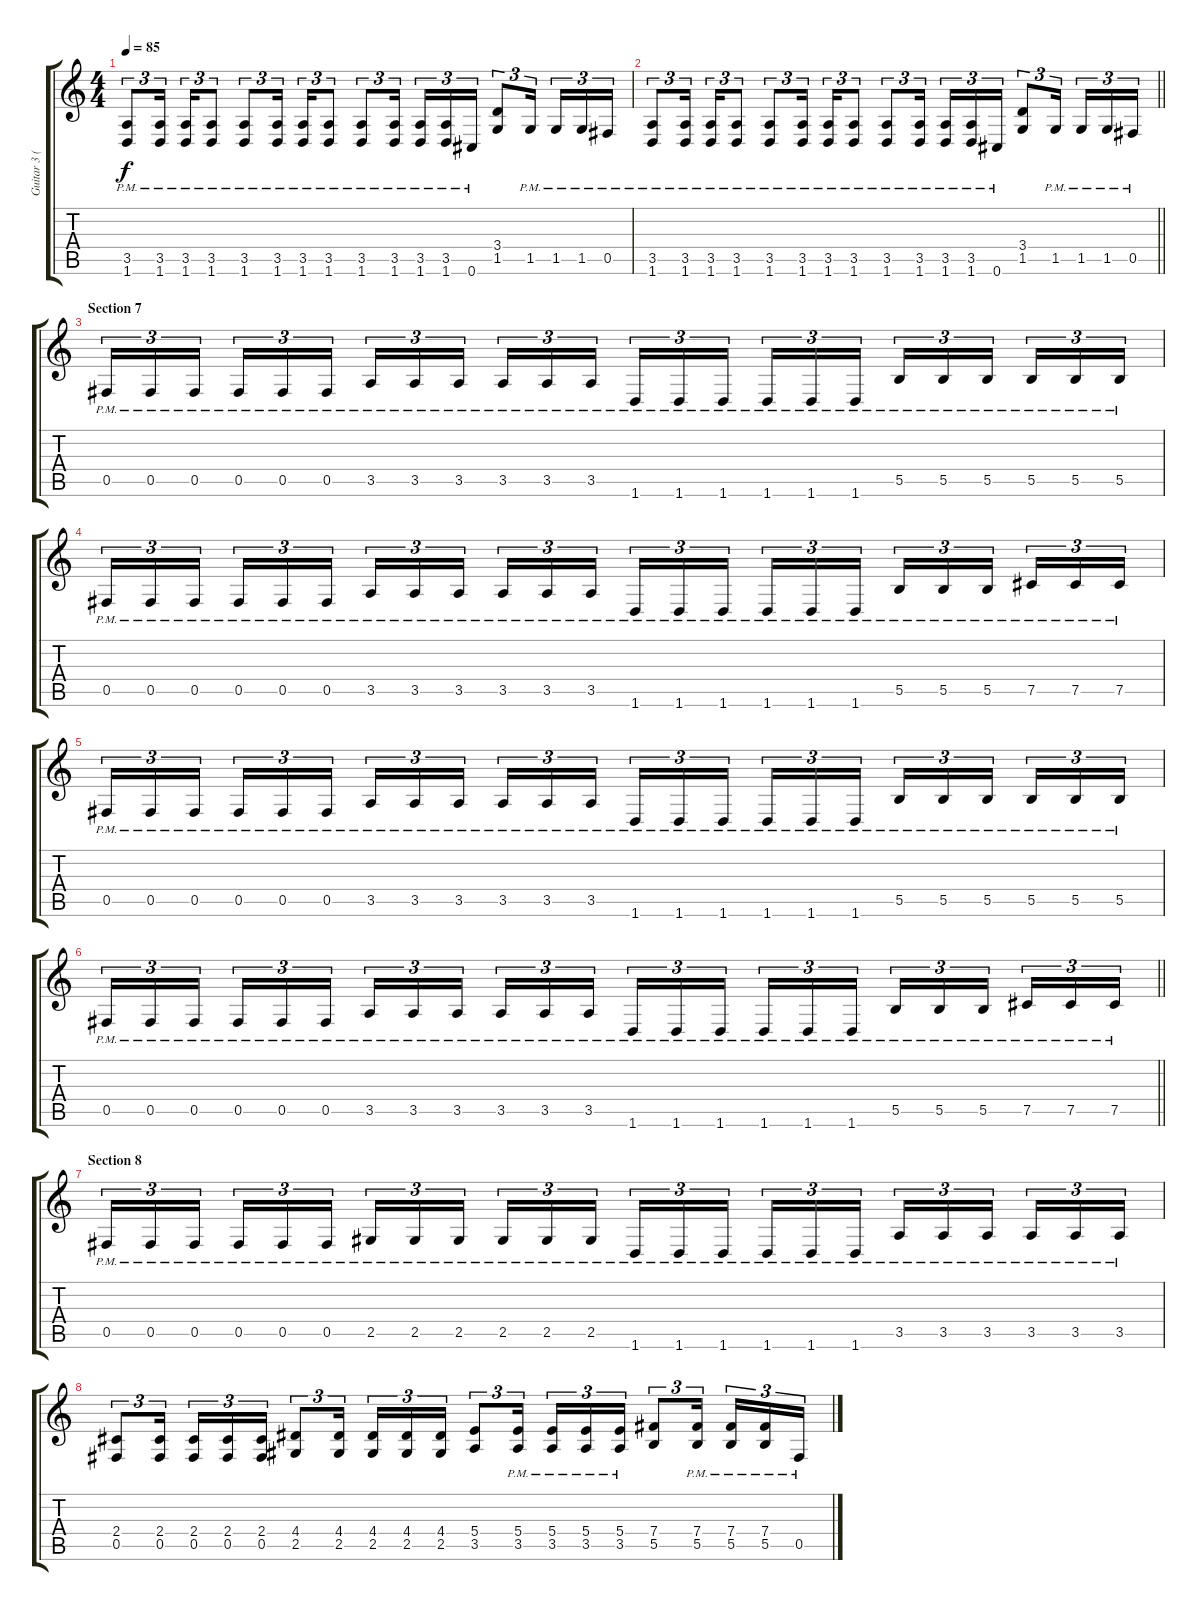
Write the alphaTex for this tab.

\track ("Guitar 3 (Distortion)" "Guitar 3 (") {instrument distortionguitar}
\staff {score tabs}
\tuning (Db4 Ab3 E3 B2 Gb2 Db2) {hide}
\ts (4 4)
\tempo 85
\clef g2
\ks c
(3.5{pm} 1.6{pm}).8{tu (3 2) dy f} (3.5{pm} 1.6{pm}).16{tu (3 2) beam splitsecondary} (3.5{pm} 1.6{pm}).16{tu (3 2)} (3.5{pm} 1.6{pm}).8{tu (3 2)} (3.5{pm} 1.6{pm}).8{tu (3 2)} (3.5{pm} 1.6{pm}).16{tu (3 2) beam splitsecondary} (3.5{pm} 1.6{pm}).16{tu (3 2)} (3.5{pm} 1.6{pm}).8{tu (3 2)} (3.5{pm} 1.6{pm}).8{tu (3 2)} (3.5{pm} 1.6{pm}).16{tu (3 2) beam splitsecondary} (3.5{pm} 1.6{pm}).16{tu (3 2)} (3.5{pm} 1.6{pm}).16{tu (3 2)} 0.6{pm}.16{tu (3 2)} (3.4 1.5).8{tu (3 2)} 1.5{pm}.16{tu (3 2) beam splitsecondary} 1.5{pm}.16{tu (3 2)} 1.5{pm}.16{tu (3 2)} 0.5{pm}.16{tu (3 2)} |
\barLineRight lightlight
(3.5{pm} 1.6{pm}).8{tu (3 2)} (3.5{pm} 1.6{pm}).16{tu (3 2) beam splitsecondary} (3.5{pm} 1.6{pm}).16{tu (3 2)} (3.5{pm} 1.6{pm}).8{tu (3 2)} (3.5{pm} 1.6{pm}).8{tu (3 2)} (3.5{pm} 1.6{pm}).16{tu (3 2) beam splitsecondary} (3.5{pm} 1.6{pm}).16{tu (3 2)} (3.5{pm} 1.6{pm}).8{tu (3 2)} (3.5{pm} 1.6{pm}).8{tu (3 2)} (3.5{pm} 1.6{pm}).16{tu (3 2) beam splitsecondary} (3.5{pm} 1.6{pm}).16{tu (3 2)} (3.5{pm} 1.6{pm}).16{tu (3 2)} 0.6{pm}.16{tu (3 2)} (3.4 1.5).8{tu (3 2)} 1.5{pm}.16{tu (3 2) beam splitsecondary} 1.5{pm}.16{tu (3 2)} 1.5{pm}.16{tu (3 2)} 0.5{pm}.16{tu (3 2)} |
\section ("" "Section 7")
0.5{pm}.16{tu (3 2)} 0.5{pm}.16{tu (3 2)} 0.5{pm}.16{tu (3 2) beam splitsecondary} 0.5{pm}.16{tu (3 2)} 0.5{pm}.16{tu (3 2)} 0.5{pm}.16{tu (3 2)} 3.5{pm}.16{tu (3 2)} 3.5{pm}.16{tu (3 2)} 3.5{pm}.16{tu (3 2) beam splitsecondary} 3.5{pm}.16{tu (3 2)} 3.5{pm}.16{tu (3 2)} 3.5{pm}.16{tu (3 2)} 1.6{pm}.16{tu (3 2)} 1.6{pm}.16{tu (3 2)} 1.6{pm}.16{tu (3 2) beam splitsecondary} 1.6{pm}.16{tu (3 2)} 1.6{pm}.16{tu (3 2)} 1.6{pm}.16{tu (3 2)} 5.5{pm}.16{tu (3 2)} 5.5{pm}.16{tu (3 2)} 5.5{pm}.16{tu (3 2) beam splitsecondary} 5.5{pm}.16{tu (3 2)} 5.5{pm}.16{tu (3 2)} 5.5{pm}.16{tu (3 2)} |
0.5{pm}.16{tu (3 2)} 0.5{pm}.16{tu (3 2)} 0.5{pm}.16{tu (3 2) beam splitsecondary} 0.5{pm}.16{tu (3 2)} 0.5{pm}.16{tu (3 2)} 0.5{pm}.16{tu (3 2)} 3.5{pm}.16{tu (3 2)} 3.5{pm}.16{tu (3 2)} 3.5{pm}.16{tu (3 2) beam splitsecondary} 3.5{pm}.16{tu (3 2)} 3.5{pm}.16{tu (3 2)} 3.5{pm}.16{tu (3 2)} 1.6{pm}.16{tu (3 2)} 1.6{pm}.16{tu (3 2)} 1.6{pm}.16{tu (3 2) beam splitsecondary} 1.6{pm}.16{tu (3 2)} 1.6{pm}.16{tu (3 2)} 1.6{pm}.16{tu (3 2)} 5.5{pm}.16{tu (3 2)} 5.5{pm}.16{tu (3 2)} 5.5{pm}.16{tu (3 2) beam splitsecondary} 7.5{pm}.16{tu (3 2)} 7.5{pm}.16{tu (3 2)} 7.5{pm}.16{tu (3 2)} |
0.5{pm}.16{tu (3 2)} 0.5{pm}.16{tu (3 2)} 0.5{pm}.16{tu (3 2) beam splitsecondary} 0.5{pm}.16{tu (3 2)} 0.5{pm}.16{tu (3 2)} 0.5{pm}.16{tu (3 2)} 3.5{pm}.16{tu (3 2)} 3.5{pm}.16{tu (3 2)} 3.5{pm}.16{tu (3 2) beam splitsecondary} 3.5{pm}.16{tu (3 2)} 3.5{pm}.16{tu (3 2)} 3.5{pm}.16{tu (3 2)} 1.6{pm}.16{tu (3 2)} 1.6{pm}.16{tu (3 2)} 1.6{pm}.16{tu (3 2) beam splitsecondary} 1.6{pm}.16{tu (3 2)} 1.6{pm}.16{tu (3 2)} 1.6{pm}.16{tu (3 2)} 5.5{pm}.16{tu (3 2)} 5.5{pm}.16{tu (3 2)} 5.5{pm}.16{tu (3 2) beam splitsecondary} 5.5{pm}.16{tu (3 2)} 5.5{pm}.16{tu (3 2)} 5.5{pm}.16{tu (3 2)} |
\barLineRight lightlight
0.5{pm}.16{tu (3 2)} 0.5{pm}.16{tu (3 2)} 0.5{pm}.16{tu (3 2) beam splitsecondary} 0.5{pm}.16{tu (3 2)} 0.5{pm}.16{tu (3 2)} 0.5{pm}.16{tu (3 2)} 3.5{pm}.16{tu (3 2)} 3.5{pm}.16{tu (3 2)} 3.5{pm}.16{tu (3 2) beam splitsecondary} 3.5{pm}.16{tu (3 2)} 3.5{pm}.16{tu (3 2)} 3.5{pm}.16{tu (3 2)} 1.6{pm}.16{tu (3 2)} 1.6{pm}.16{tu (3 2)} 1.6{pm}.16{tu (3 2) beam splitsecondary} 1.6{pm}.16{tu (3 2)} 1.6{pm}.16{tu (3 2)} 1.6{pm}.16{tu (3 2)} 5.5{pm}.16{tu (3 2)} 5.5{pm}.16{tu (3 2)} 5.5{pm}.16{tu (3 2) beam splitsecondary} 7.5{pm}.16{tu (3 2)} 7.5{pm}.16{tu (3 2)} 7.5{pm}.16{tu (3 2)} |
\section ("" "Section 8")
0.5{pm}.16{tu (3 2)} 0.5{pm}.16{tu (3 2)} 0.5{pm}.16{tu (3 2) beam splitsecondary} 0.5{pm}.16{tu (3 2)} 0.5{pm}.16{tu (3 2)} 0.5{pm}.16{tu (3 2)} 2.5{pm}.16{tu (3 2)} 2.5{pm}.16{tu (3 2)} 2.5{pm}.16{tu (3 2) beam splitsecondary} 2.5{pm}.16{tu (3 2)} 2.5{pm}.16{tu (3 2)} 2.5{pm}.16{tu (3 2)} 1.6{pm}.16{tu (3 2)} 1.6{pm}.16{tu (3 2)} 1.6{pm}.16{tu (3 2) beam splitsecondary} 1.6{pm}.16{tu (3 2)} 1.6{pm}.16{tu (3 2)} 1.6{pm}.16{tu (3 2)} 3.5{pm}.16{tu (3 2)} 3.5{pm}.16{tu (3 2)} 3.5{pm}.16{tu (3 2) beam splitsecondary} 3.5{pm}.16{tu (3 2)} 3.5{pm}.16{tu (3 2)} 3.5{pm}.16{tu (3 2)} |
(2.4 0.5).8{tu (3 2)} (2.4 0.5).16{tu (3 2) beam splitsecondary} (2.4 0.5).16{tu (3 2)} (2.4 0.5).16{tu (3 2)} (2.4 0.5).16{tu (3 2)} (4.4 2.5).8{tu (3 2)} (4.4 2.5).16{tu (3 2) beam splitsecondary} (4.4 2.5).16{tu (3 2)} (4.4 2.5).16{tu (3 2)} (4.4 2.5).16{tu (3 2)} (5.4 3.5).8{tu (3 2)} (5.4{pm} 3.5{pm}).16{tu (3 2) beam splitsecondary} (5.4{pm} 3.5{pm}).16{tu (3 2)} (5.4{pm} 3.5{pm}).16{tu (3 2)} (5.4{pm} 3.5{pm}).16{tu (3 2)} (7.4 5.5).8{tu (3 2)} (7.4{pm} 5.5{pm}).16{tu (3 2) beam splitsecondary} (7.4{pm} 5.5{pm}).16{tu (3 2)} (7.4{pm} 5.5{pm}).16{tu (3 2)} 0.5{pm}.16{tu (3 2)}
